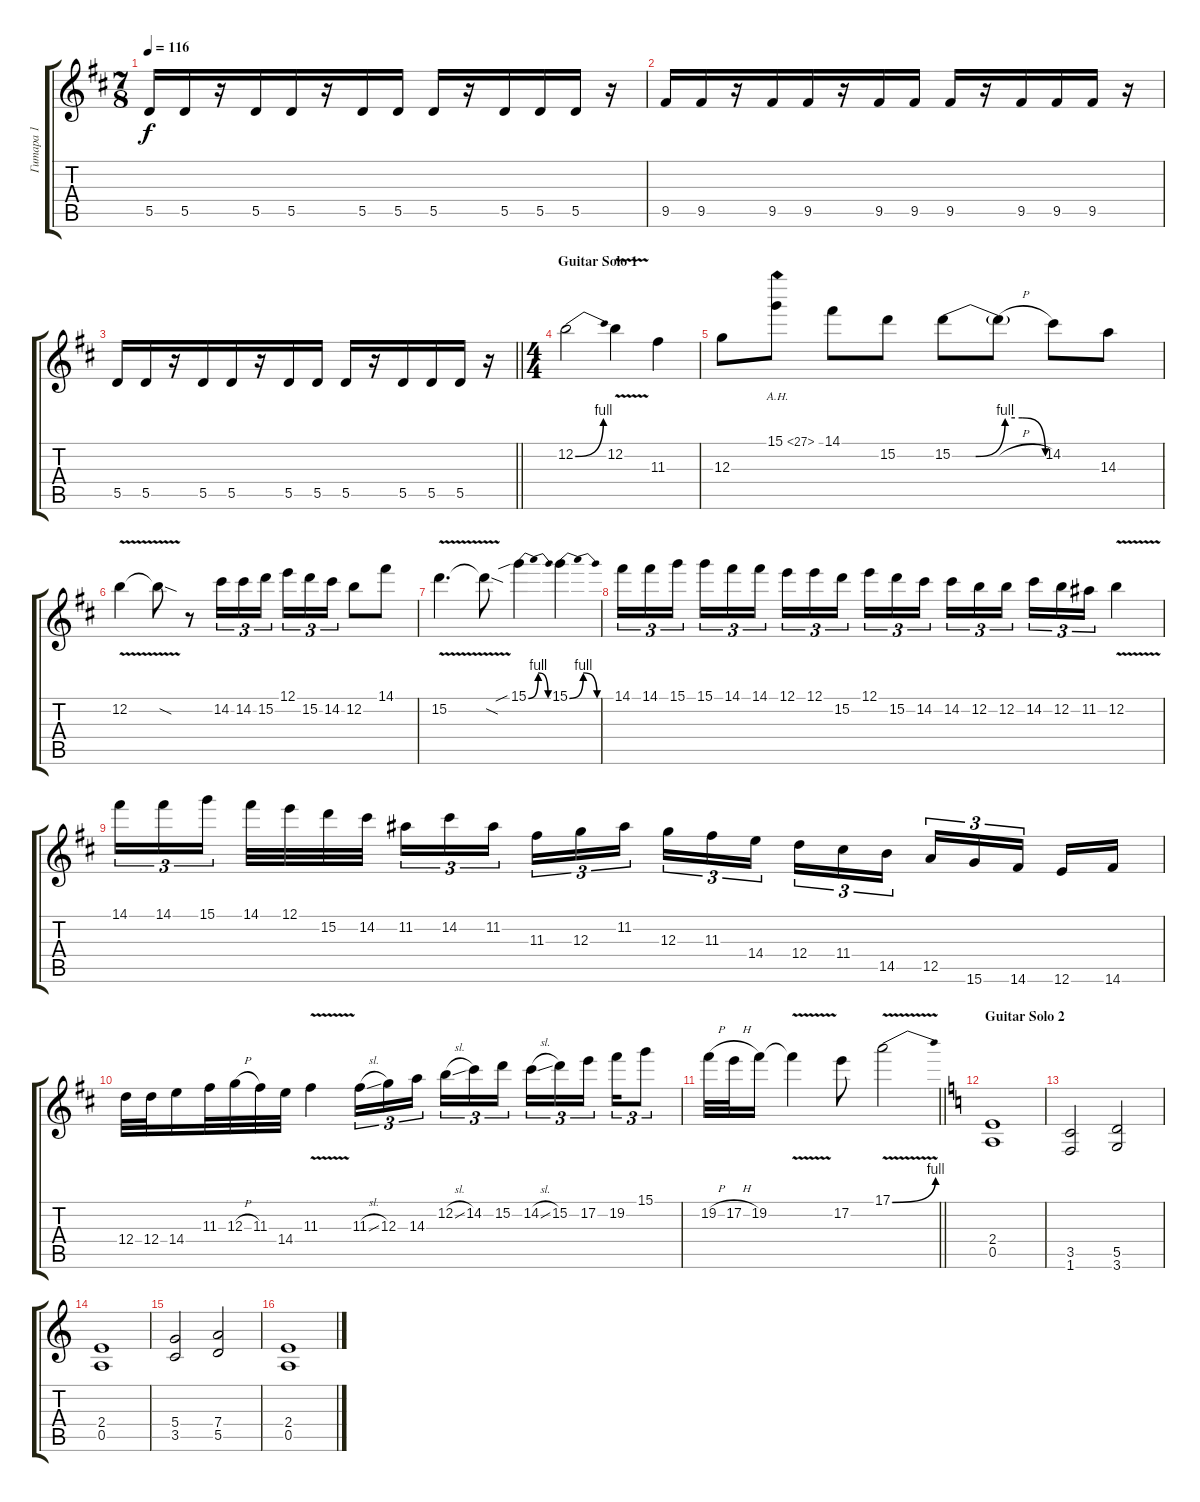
\track ("Гитара 1" "Гитара 1") {instrument distortionguitar}
\staff {score tabs}
\tuning (E4 B3 G3 D3 A2 E2) {hide}
\ts (7 8)
\tempo 116
\clef g2
\ks bminor
5.5.16{dy f} 5.5.16 r.16 5.5.16 5.5.16 r.16 5.5.16{volume 15} 5.5.16 5.5.16{volume 13} r.16 5.5.16{volume 15} 5.5.16 5.5.16{volume 13} r.16 |
9.5.16 9.5.16 r.16 9.5.16 9.5.16 r.16 9.5.16{volume 15} 9.5.16 9.5.16{volume 15} r.16 9.5.16{volume 15} 9.5.16 9.5.16{volume 13} r.16 |
\barLineRight lightlight
5.5.16 5.5.16 r.16 5.5.16 5.5.16 r.16 5.5.16{volume 15} 5.5.16 5.5.16{volume 13} r.16 5.5.16{volume 15} 5.5.16 5.5.16{volume 13} r.16 |
\ts (4 4)
\section ("" "Guitar Solo 1")
12.2{be (bend 0 0 60 4)}.2{volume 16} 12.2{v}.4 11.3.4 |
12.3.8 15.1{ah 12}.8 14.1.8 15.2.8 15.2{be (custom 0 0 15 0 34 4 45 4 60 0)}.8 15.2{h t}.8 14.2.8 14.3.8 |
12.2{v}.4 12.2{sod t}.8 r.8 14.2.16{tu (3 2)} 14.2.16{tu (3 2)} 15.2.16{tu (3 2) beam splitsecondary} 12.1.16{tu (3 2)} 15.2.16{tu (3 2)} 14.2.16{tu (3 2)} 12.2.8 14.1.8 |
15.2{v}.4{d} 15.2{sod t}.8 15.1{be (bendrelease 0 0 15 4 42 4 60 0) sib}.4 15.1{be (bendrelease 0 0 15 4 50 4 60 0)}.4 |
14.1.16{tu (3 2)} 14.1.16{tu (3 2)} 15.1.16{tu (3 2) beam splitsecondary} 15.1.16{tu (3 2)} 14.1.16{tu (3 2)} 14.1.16{tu (3 2)} 12.1.16{tu (3 2)} 12.1.16{tu (3 2)} 15.2.16{tu (3 2) beam splitsecondary} 12.1.16{tu (3 2)} 15.2.16{tu (3 2)} 14.2.16{tu (3 2)} 14.2.16{tu (3 2)} 12.2.16{tu (3 2)} 12.2.16{tu (3 2) beam splitsecondary} 14.2.16{tu (3 2)} 12.2.16{tu (3 2)} 11.2.16{tu (3 2)} 12.2{v}.4 |
14.1.16{tu (3 2)} 14.1.16{tu (3 2)} 15.1.16{tu (3 2) beam splitsecondary} 14.1.32 12.1.32 15.2.32 14.2.32 11.2.16{tu (3 2)} 14.2.16{tu (3 2)} 11.2.16{tu (3 2) beam splitsecondary} 11.3.16{tu (3 2)} 12.3.16{tu (3 2)} 11.2.16{tu (3 2)} 12.3.16{tu (3 2)} 11.3.16{tu (3 2)} 14.4.16{tu (3 2) beam splitsecondary} 12.4.16{tu (3 2)} 11.4.16{tu (3 2)} 14.5.16{tu (3 2)} 12.5.16{tu (3 2)} 15.6.16{tu (3 2)} 14.6.16{tu (3 2) beam splitsecondary} 12.6.16 14.6.16 |
12.4.32 12.4.32 14.4.16 11.3.32 12.3{h}.32 11.3.32 14.4.32 11.3{v}.4 11.3{sl}.16{tu (3 2)} 12.3.16{tu (3 2)} 14.3.16{tu (3 2) beam splitsecondary} 12.2{sl}.16{tu (3 2)} 14.2.16{tu (3 2)} 15.2.16{tu (3 2)} 14.2{sl}.16{tu (3 2)} 15.2.16{tu (3 2)} 17.2.16{tu (3 2) beam splitsecondary} 19.2.16{tu (3 2)} 15.1.8{tu (3 2)} |
\barLineRight lightlight
19.2{h}.32 17.2{h}.32 19.2.16 19.2{v t}.4 17.2.8 17.1{be (bend 0 0 60 4) v}.2 |
\section ("" "Guitar Solo 2")
\ks aminor
(2.4 0.5).1{volume 15} |
(3.5 1.6).2 (5.5 3.6).2 |
(2.4 0.5).1 |
(5.4 3.5).2 (7.4 5.5).2 |
(2.4 0.5).1
